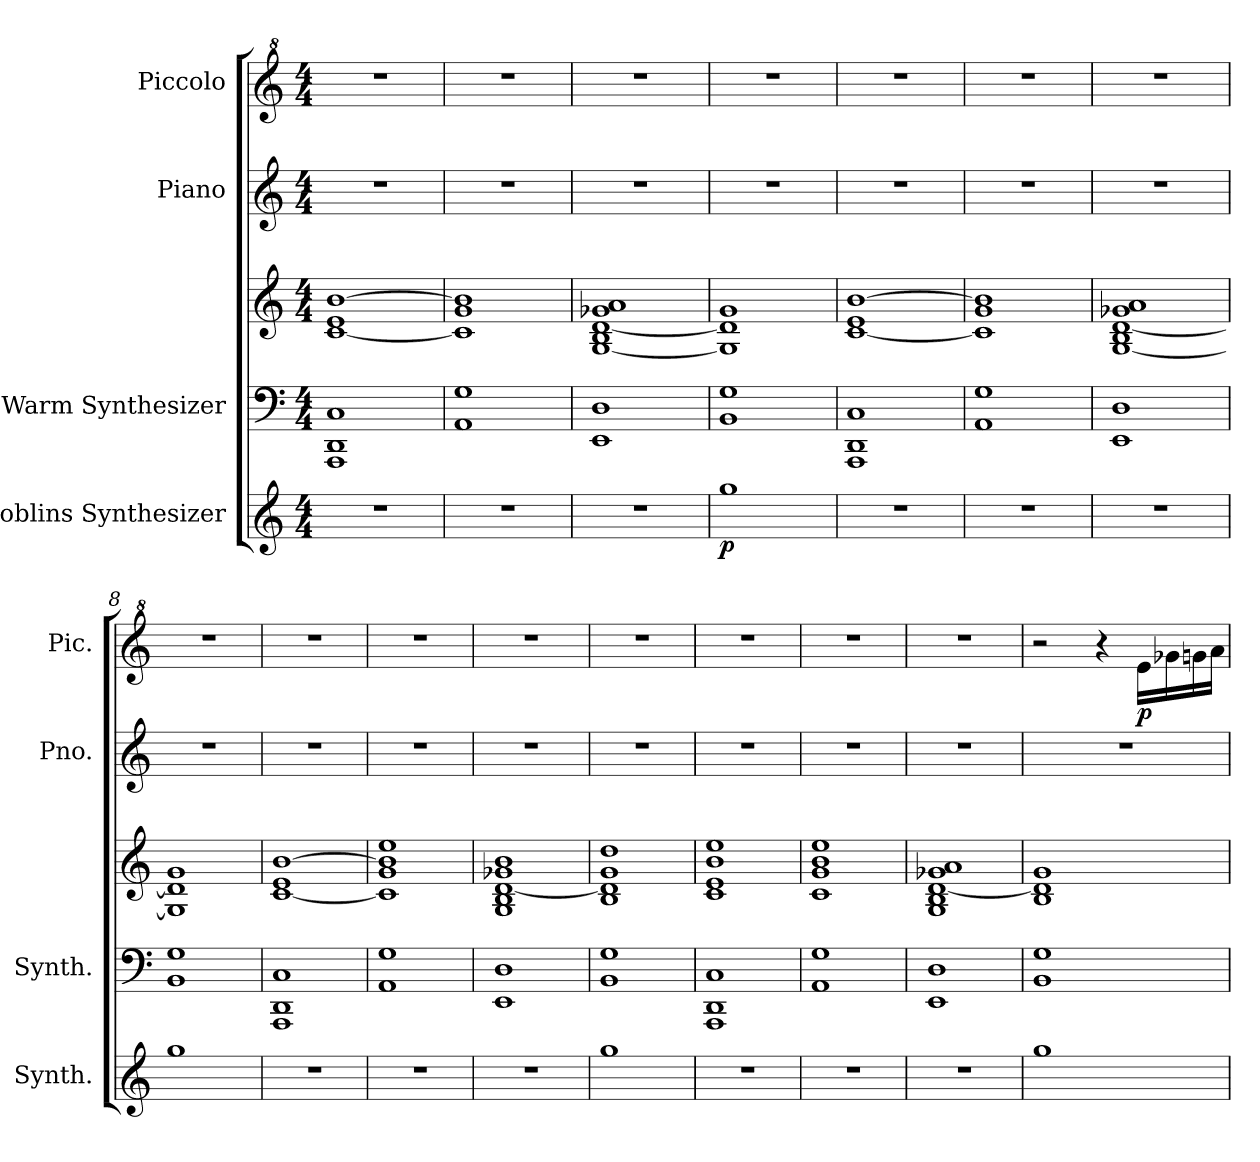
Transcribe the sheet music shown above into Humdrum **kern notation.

**kern	**dynam	**kern	**kern	**kern	**kern	**dynam
*part4	*part4	*part3	*part3	*part2	*part1	*part1
*staff5	*staff5	*staff4	*staff3	*staff2	*staff1	*staff1
*I"Goblins Synthesizer	*	*I"Warm Synthesizer	*	*I"Piano	*I"Piccolo	*
*I'Synth.	*	*I'Synth.	*	*I'Pno.	*I'Pic.	*
*clefG2	*	*clefF4	*clefG2	*clefG2	*clefG^2	*
*	*	*	*	*	*ITrd-7c-12	*
*k[]	*	*k[]	*k[]	*k[]	*k[]	*
*M4/4	*	*M4/4	*M4/4	*M4/4	*M4/4	*
*MM60	*	*MM60	*MM60	*MM60	*MM60	*
=1	=1	=1	=1	=1	=1	=1
1r	.	1AAA 1DD 1C	[1c 1e [1b	1r	1r	.
=2	=2	=2	=2	=2	=2	=2
1r	.	1AA 1G	1c] 1g 1b]	1r	1r	.
=3	=3	=3	=3	=3	=3	=3
1r	.	1EE 1D	[1G 1B [1d 1g-X 1a	1r	1r	.
=4	=4	=4	=4	=4	=4	=4
!	!LO:DY:b	!	!	!	!	!
1gg	p	1BB 1G	1G] 1d] 1g	1r	1r	.
=5	=5	=5	=5	=5	=5	=5
1r	.	1AAA 1DD 1C	[1c 1e [1b	1r	1r	.
=6	=6	=6	=6	=6	=6	=6
1r	.	1AA 1G	1c] 1g 1b]	1r	1r	.
=7	=7	=7	=7	=7	=7	=7
1r	.	1EE 1D	[1G 1B [1d 1g-X 1a	1r	1r	.
=8	=8	=8	=8	=8	=8	=8
1gg	.	1BB 1G	1G] 1d] 1g	1r	1r	.
=9	=9	=9	=9	=9	=9	=9
1r	.	1AAA 1DD 1C	[1c 1e [1b	1r	1r	.
=10	=10	=10	=10	=10	=10	=10
1r	.	1AA 1G	1c] 1g 1b] 1ee	1r	1r	.
=11	=11	=11	=11	=11	=11	=11
1r	.	1EE 1D	1G 1B [1d 1g-X 1b	1r	1r	.
=12	=12	=12	=12	=12	=12	=12
1gg	.	1BB 1G	1B 1d] 1g 1dd	1r	1r	.
=13	=13	=13	=13	=13	=13	=13
1r	.	1AAA 1DD 1C	1c 1e 1b 1ee	1r	1r	.
!!LO:LB:g=z
=14	=14	=14	=14	=14	=14	=14
1r	.	1AA 1G	1c 1g 1b 1ee	1r	1r	.
=15	=15	=15	=15	=15	=15	=15
1r	.	1EE 1D	1G 1B [1d 1g-X 1a	1r	1r	.
=16	=16	=16	=16	=16	=16	=16
1gg	.	1BB 1G	1B 1d] 1g	1r	2r	.
.	.	.	.	.	4r	.
!	!	!	!	!	!	!LO:DY:b
.	.	.	.	.	16eee\LL	p
.	.	.	.	.	16ggg-X\	.
.	.	.	.	.	16gggn\	.
.	.	.	.	.	16aaa\JJ	.
=	=	=	=	=	=	=
*-	*-	*-	*-	*-	*-	*-
